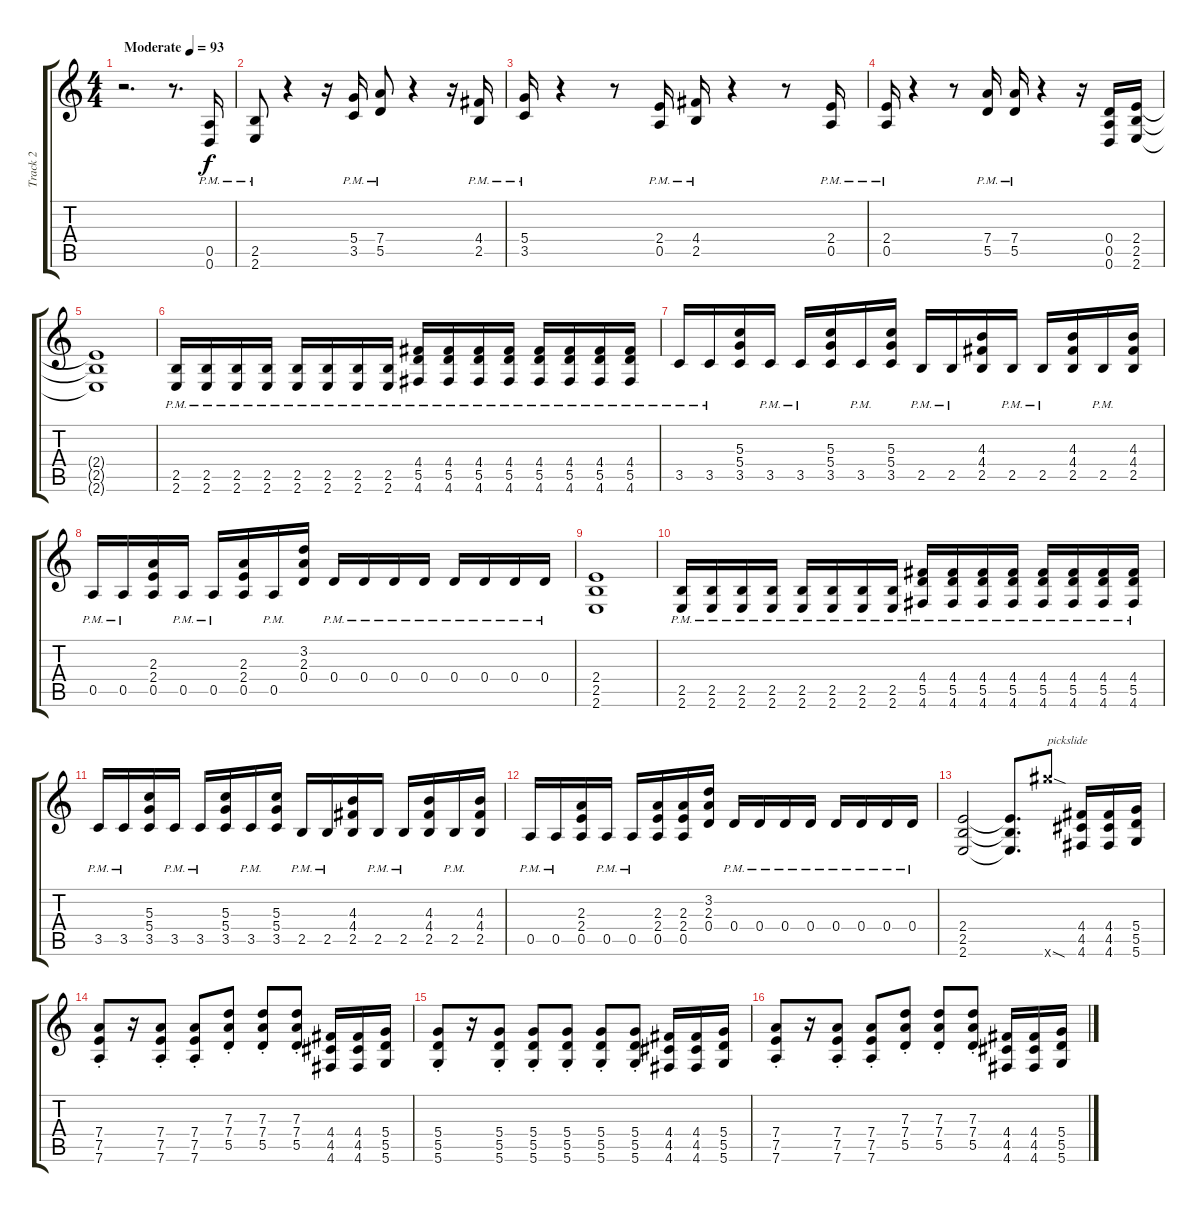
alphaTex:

\track ("Track 2" "Track 2") {instrument distortionguitar}
\staff {score tabs}
\tuning (E4 B3 G3 D3 A2 D2) {hide}
\ts (4 4)
\tempo (93 "Moderate")
\clef g2
\ks c
r.2{d dy f instrument distortionguitar} r.8{d} (0.5{pm} 0.6{pm}).16 |
(2.5{pm} 2.6{pm}).8 r.4 r.16 (5.4{pm} 3.5{pm}).16 (7.4{pm} 5.5{pm}).8 r.4 r.16 (4.4{pm} 2.5{pm}).16 |
(5.4{pm} 3.5{pm}).16 r.4 r.8 (2.4{pm} 0.5{pm}).16 (4.4{pm} 2.5{pm}).16 r.4 r.8 (2.4{pm} 0.5{pm}).16 |
(2.4{pm} 0.5{pm}).16 r.4 r.8 (7.4{pm} 5.5{pm}).16 (7.4{pm} 5.5{pm}).16 r.4 r.16 (0.4 0.5 0.6).16 (2.4 2.5 2.6).16 |
(2.4{t} 2.5{t} 2.6{t}).1 |
(2.5{pm} 2.6{pm}).16 (2.5{pm} 2.6{pm}).16 (2.5{pm} 2.6{pm}).16 (2.5{pm} 2.6{pm}).16 (2.5{pm} 2.6{pm}).16 (2.5{pm} 2.6{pm}).16 (2.5{pm} 2.6{pm}).16 (2.5{pm} 2.6{pm}).16 (4.4{pm} 5.5{pm} 4.6{pm}).16 (4.4{pm} 5.5{pm} 4.6{pm}).16 (4.4{pm} 5.5{pm} 4.6{pm}).16 (4.4{pm} 5.5{pm} 4.6{pm}).16 (4.4{pm} 5.5{pm} 4.6{pm}).16 (4.4{pm} 5.5{pm} 4.6{pm}).16 (4.4{pm} 5.5{pm} 4.6{pm}).16 (4.4{pm} 5.5{pm} 4.6{pm}).16 |
3.5{pm}.16 3.5{pm}.16 (5.3 5.4 3.5).16 3.5{pm}.16 3.5{pm}.16 (5.3 5.4 3.5).16 3.5{pm}.16 (5.3 5.4 3.5).16 2.5{pm}.16 2.5{pm}.16 (4.3 4.4 2.5).16 2.5{pm}.16 2.5{pm}.16 (4.3 4.4 2.5).16 2.5{pm}.16 (4.3 4.4 2.5).16 |
0.5{pm}.16 0.5{pm}.16 (2.3 2.4 0.5).16 0.5{pm}.16 0.5{pm}.16 (2.3 2.4 0.5).16 0.5{pm}.16 (3.2 2.3 0.4).16 0.4{pm}.16 0.4{pm}.16 0.4{pm}.16 0.4{pm}.16 0.4{pm}.16 0.4{pm}.16 0.4{pm}.16 0.4{pm}.16 |
(2.4 2.5 2.6).1 |
(2.5{pm} 2.6{pm}).16 (2.5{pm} 2.6{pm}).16 (2.5{pm} 2.6{pm}).16 (2.5{pm} 2.6{pm}).16 (2.5{pm} 2.6{pm}).16 (2.5{pm} 2.6{pm}).16 (2.5{pm} 2.6{pm}).16 (2.5{pm} 2.6{pm}).16 (4.4{pm} 5.5{pm} 4.6{pm}).16 (4.4{pm} 5.5{pm} 4.6{pm}).16 (4.4{pm} 5.5{pm} 4.6{pm}).16 (4.4{pm} 5.5{pm} 4.6{pm}).16 (4.4{pm} 5.5{pm} 4.6{pm}).16 (4.4{pm} 5.5{pm} 4.6{pm}).16 (4.4{pm} 5.5{pm} 4.6{pm}).16 (4.4{pm} 5.5{pm} 4.6{pm}).16 |
3.5{pm}.16 3.5{pm}.16 (5.3 5.4 3.5).16 3.5{pm}.16 3.5{pm}.16 (5.3 5.4 3.5).16 3.5{pm}.16 (5.3 5.4 3.5).16 2.5{pm}.16 2.5{pm}.16 (4.3 4.4 2.5).16 2.5{pm}.16 2.5{pm}.16 (4.3 4.4 2.5).16 2.5{pm}.16 (4.3 4.4 2.5).16 |
0.5{pm}.16 0.5{pm}.16 (2.3 2.4 0.5).16 0.5{pm}.16 0.5{pm}.16 (2.3 2.4 0.5).16 (2.3 2.4 0.5).16 (3.2 2.3 0.4).16 0.4{pm}.16 0.4{pm}.16 0.4{pm}.16 0.4{pm}.16 0.4{pm}.16 0.4{pm}.16 0.4{pm}.16 0.4{pm}.16 |
(2.4 2.5 2.6).2 (2.4{t} 2.5{t} 2.6{t}).8{d} 30.6{sod x}.8{txt "pickslide"} (4.4 4.5 4.6).16 (4.4 4.5 4.6).16 (5.4 5.5 5.6).16 |
(7.4{st} 7.5{st} 7.6{st}).8 r.16 (7.4{st} 7.5{st} 7.6{st}).8 (7.4{st} 7.5{st} 7.6{st}).8 (7.3{st} 7.4{st} 5.5{st}).8 (7.3{st} 7.4{st} 5.5{st}).8 (7.3{st} 7.4{st} 5.5{st}).8 (4.4 4.5 4.6).16 (4.4 4.5 4.6).16 (5.4 5.5 5.6).16 |
(5.4{st} 5.5{st} 5.6{st}).8 r.16 (5.4{st} 5.5{st} 5.6{st}).8 (5.4{st} 5.5{st} 5.6{st}).8 (5.4{st} 5.5{st} 5.6{st}).8 (5.4{st} 5.5{st} 5.6{st}).8 (5.4{st} 5.5{st} 5.6{st}).8 (4.4 4.5 4.6).16 (4.4 4.5 4.6).16 (5.4 5.5 5.6).16 |
(7.4{st} 7.5{st} 7.6{st}).8 r.16 (7.4{st} 7.5{st} 7.6{st}).8 (7.4{st} 7.5{st} 7.6{st}).8 (7.3{st} 7.4{st} 5.5{st}).8 (7.3{st} 7.4{st} 5.5{st}).8 (7.3{st} 7.4{st} 5.5{st}).8 (4.4 4.5 4.6).16 (4.4 4.5 4.6).16 (5.4 5.5 5.6).16
